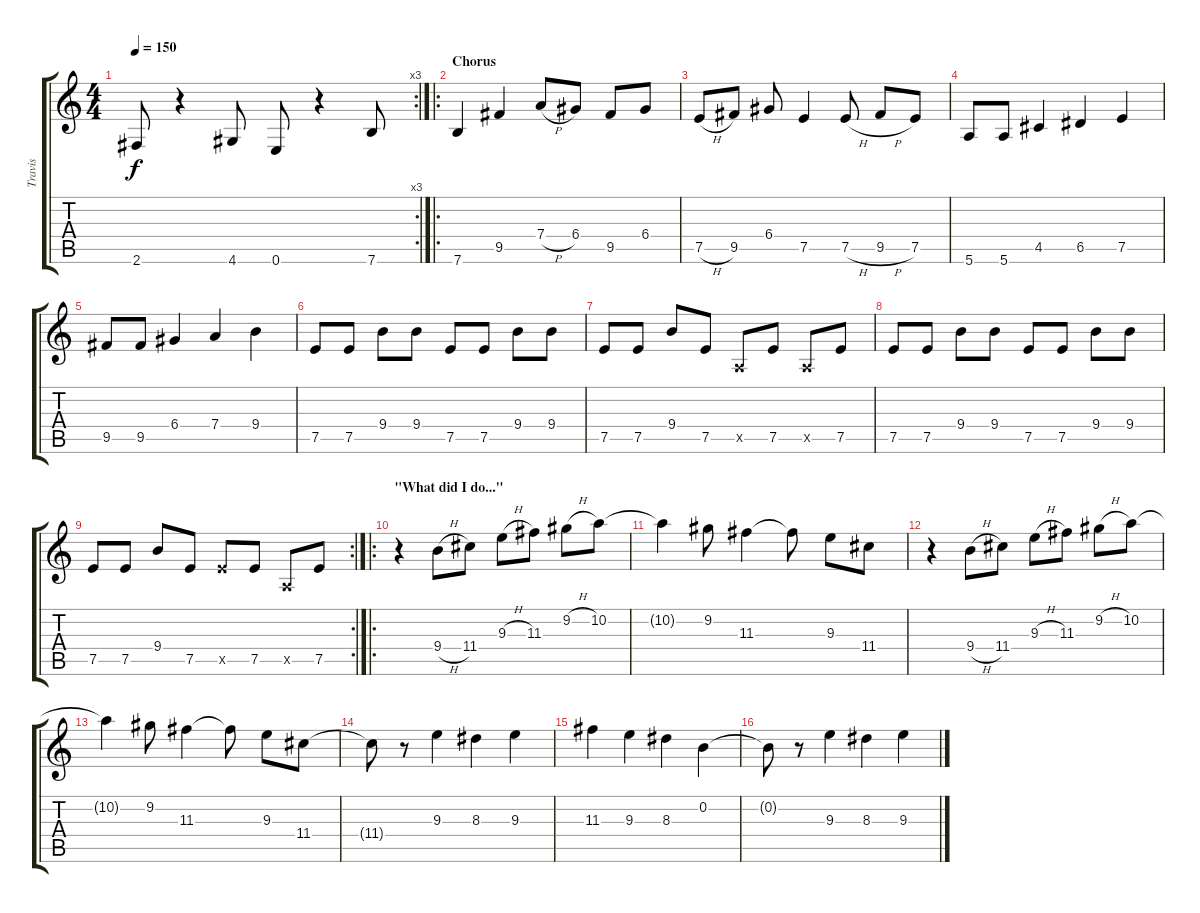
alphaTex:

\track ("Travis" "Travis") {instrument distortionguitar}
\staff {score tabs}
\tuning (E4 B3 G3 D3 A2 E2) {hide}
\rc 3
\ts (4 4)
\tempo 150
\clef g2
\ks c
2.6{t}.8{dy f} r.4 4.6.8 0.6.8 r.4 7.6.8 |
\ro
\section ("" "Chorus")
7.6.4 9.5.4 7.4{h}.8 6.4.8 9.5.8 6.4.8 |
7.5{h}.8 9.5.8 6.4.8 7.5.4 7.5{h}.8 9.5{h}.8 7.5.8 |
5.6.8 5.6.8 4.5.4 6.5.4 7.5.4 |
9.5.8 9.5.8 6.4.4 7.4.4 9.4.4 |
7.5.8 7.5.8 9.4.8 9.4.8 7.5.8 7.5.8 9.4.8 9.4.8 |
7.5.8 7.5.8 9.4.8 7.5.8 0.5{x}.8 7.5.8 0.5{x}.8 7.5.8 |
7.5.8 7.5.8 9.4.8 9.4.8 7.5.8 7.5.8 9.4.8 9.4.8 |
\rc 2
7.5.8 7.5.8 9.4.8 7.5.8 7.5{x}.8 7.5.8 0.5{x}.8 7.5.8 |
\ro
\section ("" "\"What did I do...\"")
r.4 9.4{h}.8 11.4.8 9.3{h}.8 11.3.8 9.2{h}.8 10.2.8 |
10.2{t}.4 9.2.8 11.3.4 11.3{t}.8 9.3.8 11.4.8 |
r.4 9.4{h}.8 11.4.8 9.3{h}.8 11.3.8 9.2{h}.8 10.2.8 |
10.2{t}.4 9.2.8 11.3.4 11.3{t}.8 9.3.8 11.4.8 |
11.4{t}.8 r.8 9.3.4 8.3.4 9.3.4 |
11.3.4 9.3.4 8.3.4 0.2.4 |
0.2{t}.8 r.8 9.3.4 8.3.4 9.3.4
